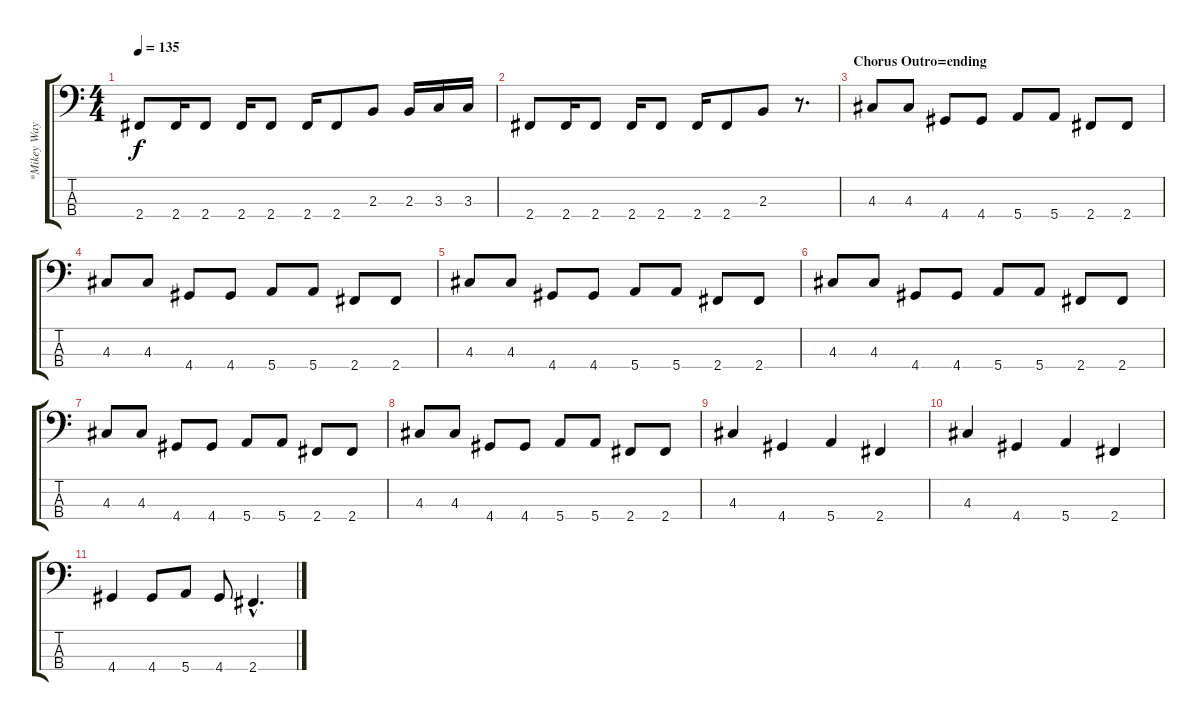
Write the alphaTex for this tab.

\track ("*Mikey Way" "*Mikey Way") {instrument electricbasspick}
\staff {score tabs}
\tuning (G2 D2 A1 E1) {hide}
\ts (4 4)
\tempo 135
\clef f4
\ks c
2.4.8{dy f} 2.4.16 2.4.8 2.4.16 2.4.8 2.4.16 2.4.8 2.3.8 2.3.16 3.3.16 3.3.16 |
2.4.8 2.4.16 2.4.8 2.4.16 2.4.8 2.4.16 2.4.8 2.3.8 r.8{d} |
\section ("" "Chorus Outro=ending")
4.3.8 4.3.8 4.4.8 4.4.8 5.4.8 5.4.8 2.4.8 2.4.8 |
4.3.8 4.3.8 4.4.8 4.4.8 5.4.8 5.4.8 2.4.8 2.4.8 |
4.3.8 4.3.8 4.4.8 4.4.8 5.4.8 5.4.8 2.4.8 2.4.8 |
4.3.8 4.3.8 4.4.8 4.4.8 5.4.8 5.4.8 2.4.8 2.4.8 |
4.3.8 4.3.8 4.4.8 4.4.8 5.4.8 5.4.8 2.4.8 2.4.8 |
4.3.8 4.3.8 4.4.8 4.4.8 5.4.8 5.4.8 2.4.8 2.4.8 |
4.3.4 4.4.4 5.4.4 2.4.4 |
4.3.4 4.4.4 5.4.4 2.4.4 |
4.4.4 4.4.8 5.4.8 4.4.8 2.4{hac}.4{d}
